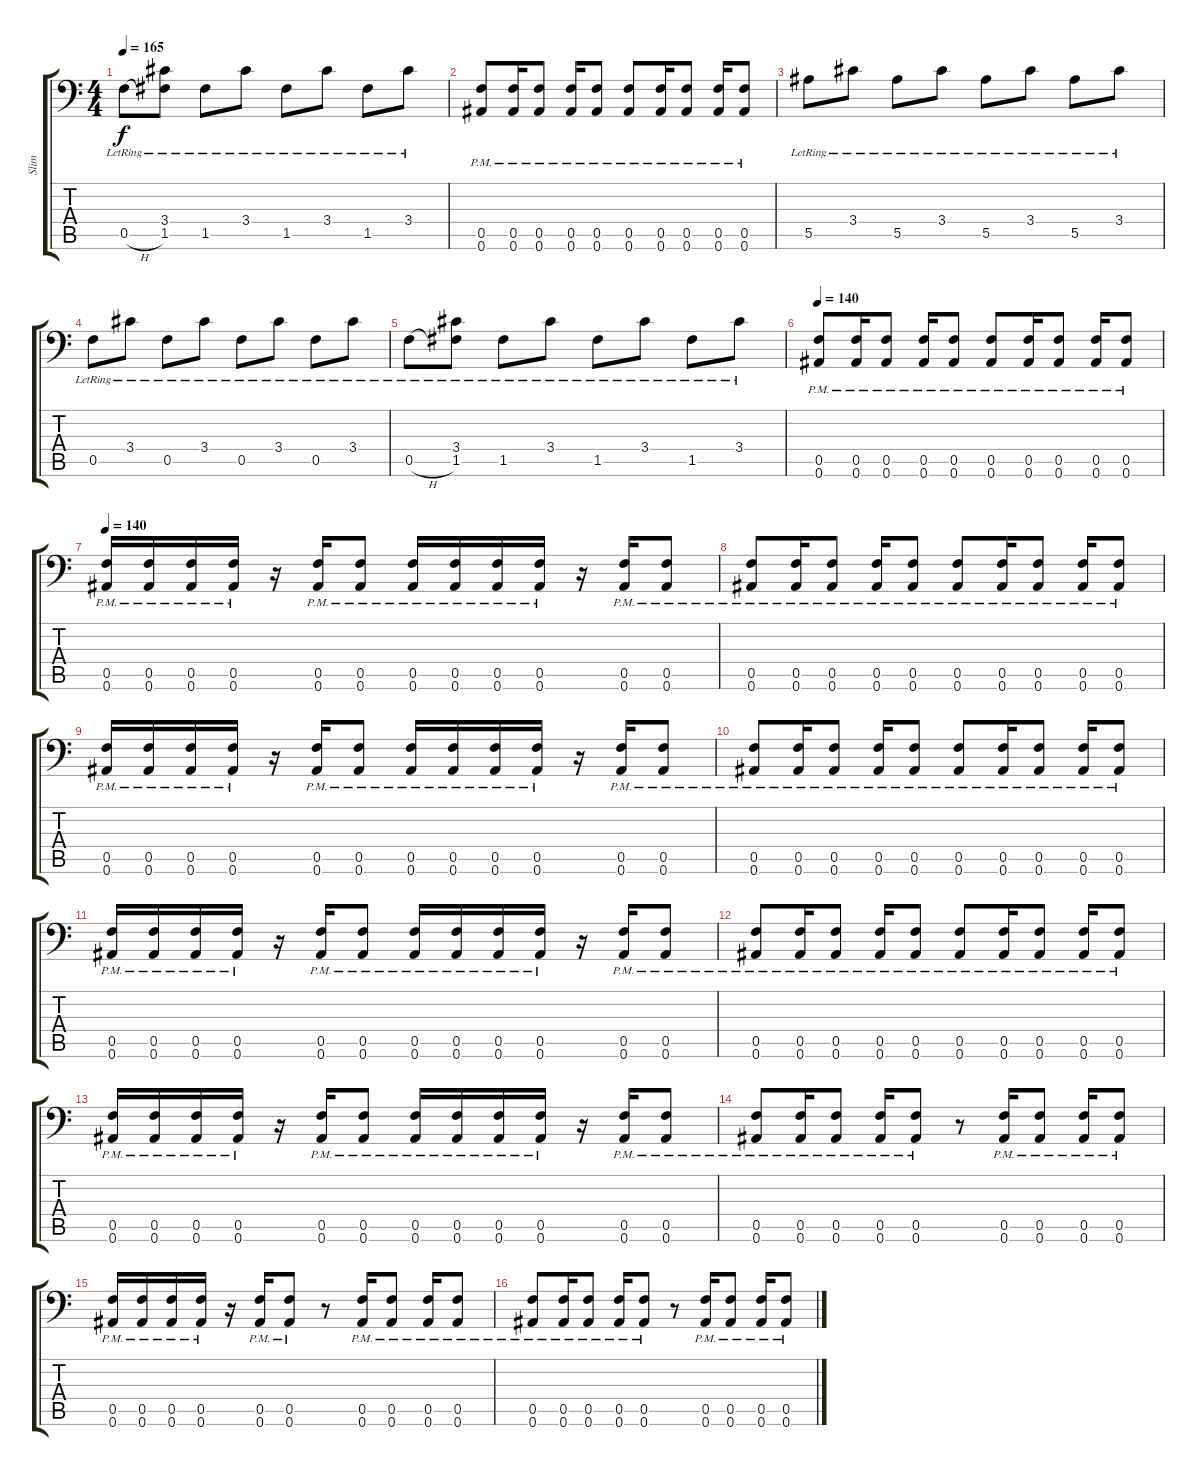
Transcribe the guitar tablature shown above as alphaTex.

\track ("Slim" "Slim") {instrument distortionguitar}
\staff {score tabs}
\tuning (C4 G3 Eb3 Bb2 F2 Bb1) {hide}
\ts (4 4)
\tempo 165
\clef f4
\ks c
0.5{h lr}.8{dy f} (3.4{lr} 1.5{lr}).8 1.5{lr}.8 3.4{lr}.8 1.5{lr}.8 3.4{lr}.8 1.5{lr}.8 3.4{lr}.8 |
(0.5{pm} 0.6{pm}).8{volume 16 balance 0 instrument distortionguitar} (0.5{pm} 0.6{pm}).16 (0.5{pm} 0.6{pm}).8 (0.5{pm} 0.6{pm}).16 (0.5{pm} 0.6{pm}).8 (0.5{pm} 0.6{pm}).8 (0.5{pm} 0.6{pm}).16 (0.5{pm} 0.6{pm}).8 (0.5{pm} 0.6{pm}).16 (0.5{pm} 0.6{pm}).8 |
5.5{lr}.8{volume 8 balance 8 instrument overdrivenguitar} 3.4{lr}.8 5.5{lr}.8 3.4{lr}.8 5.5{lr}.8 3.4{lr}.8 5.5{lr}.8 3.4{lr}.8 |
0.5{lr}.8 3.4{lr}.8 0.5{lr}.8 3.4{lr}.8 0.5{lr}.8 3.4{lr}.8 0.5{lr}.8 3.4{lr}.8 |
0.5{h lr}.8 (3.4{lr} 1.5{lr}).8 1.5{lr}.8 3.4{lr}.8 1.5{lr}.8 3.4{lr}.8 1.5{lr}.8 3.4{lr}.8 |
\tempo 140
(0.5{pm} 0.6{pm}).8{volume 16 instrument distortionguitar} (0.5{pm} 0.6{pm}).16 (0.5{pm} 0.6{pm}).8 (0.5{pm} 0.6{pm}).16 (0.5{pm} 0.6{pm}).8 (0.5{pm} 0.6{pm}).8 (0.5{pm} 0.6{pm}).16 (0.5{pm} 0.6{pm}).8 (0.5{pm} 0.6{pm}).16 (0.5{pm} 0.6{pm}).8 |
\tempo 140
(0.5{pm} 0.6{pm}).16 (0.5{pm} 0.6{pm}).16 (0.5{pm} 0.6{pm}).16 (0.5{pm} 0.6{pm}).16 r.16 (0.5{pm} 0.6{pm}).16 (0.5{pm} 0.6{pm}).8 (0.5{pm} 0.6{pm}).16 (0.5{pm} 0.6{pm}).16 (0.5{pm} 0.6{pm}).16 (0.5{pm} 0.6{pm}).16 r.16 (0.5{pm} 0.6{pm}).16 (0.5{pm} 0.6{pm}).8 |
(0.5{pm} 0.6{pm}).8 (0.5{pm} 0.6{pm}).16 (0.5{pm} 0.6{pm}).8 (0.5{pm} 0.6{pm}).16 (0.5{pm} 0.6{pm}).8 (0.5{pm} 0.6{pm}).8 (0.5{pm} 0.6{pm}).16 (0.5{pm} 0.6{pm}).8 (0.5{pm} 0.6{pm}).16 (0.5{pm} 0.6{pm}).8 |
(0.5{pm} 0.6{pm}).16 (0.5{pm} 0.6{pm}).16 (0.5{pm} 0.6{pm}).16 (0.5{pm} 0.6{pm}).16 r.16 (0.5{pm} 0.6{pm}).16 (0.5{pm} 0.6{pm}).8 (0.5{pm} 0.6{pm}).16 (0.5{pm} 0.6{pm}).16 (0.5{pm} 0.6{pm}).16 (0.5{pm} 0.6{pm}).16 r.16 (0.5{pm} 0.6{pm}).16 (0.5{pm} 0.6{pm}).8 |
(0.5{pm} 0.6{pm}).8 (0.5{pm} 0.6{pm}).16 (0.5{pm} 0.6{pm}).8 (0.5{pm} 0.6{pm}).16 (0.5{pm} 0.6{pm}).8 (0.5{pm} 0.6{pm}).8 (0.5{pm} 0.6{pm}).16 (0.5{pm} 0.6{pm}).8 (0.5{pm} 0.6{pm}).16 (0.5{pm} 0.6{pm}).8 |
(0.5{pm} 0.6{pm}).16 (0.5{pm} 0.6{pm}).16 (0.5{pm} 0.6{pm}).16 (0.5{pm} 0.6{pm}).16 r.16 (0.5{pm} 0.6{pm}).16 (0.5{pm} 0.6{pm}).8 (0.5{pm} 0.6{pm}).16 (0.5{pm} 0.6{pm}).16 (0.5{pm} 0.6{pm}).16 (0.5{pm} 0.6{pm}).16 r.16 (0.5{pm} 0.6{pm}).16 (0.5{pm} 0.6{pm}).8 |
(0.5{pm} 0.6{pm}).8 (0.5{pm} 0.6{pm}).16 (0.5{pm} 0.6{pm}).8 (0.5{pm} 0.6{pm}).16 (0.5{pm} 0.6{pm}).8 (0.5{pm} 0.6{pm}).8 (0.5{pm} 0.6{pm}).16 (0.5{pm} 0.6{pm}).8 (0.5{pm} 0.6{pm}).16 (0.5{pm} 0.6{pm}).8 |
(0.5{pm} 0.6{pm}).16 (0.5{pm} 0.6{pm}).16 (0.5{pm} 0.6{pm}).16 (0.5{pm} 0.6{pm}).16 r.16 (0.5{pm} 0.6{pm}).16 (0.5{pm} 0.6{pm}).8 (0.5{pm} 0.6{pm}).16 (0.5{pm} 0.6{pm}).16 (0.5{pm} 0.6{pm}).16 (0.5{pm} 0.6{pm}).16 r.16 (0.5{pm} 0.6{pm}).16 (0.5{pm} 0.6{pm}).8 |
(0.5{pm} 0.6{pm}).8 (0.5{pm} 0.6{pm}).16 (0.5{pm} 0.6{pm}).8 (0.5{pm} 0.6{pm}).16 (0.5{pm} 0.6{pm}).8 r.8 (0.5{pm} 0.6{pm}).16 (0.5{pm} 0.6{pm}).8 (0.5{pm} 0.6{pm}).16 (0.5{pm} 0.6{pm}).8 |
(0.5{pm} 0.6{pm}).16 (0.5{pm} 0.6{pm}).16 (0.5{pm} 0.6{pm}).16 (0.5{pm} 0.6{pm}).16 r.16 (0.5{pm} 0.6{pm}).16 (0.5{pm} 0.6{pm}).8 r.8 (0.5{pm} 0.6{pm}).16 (0.5{pm} 0.6{pm}).8 (0.5{pm} 0.6{pm}).16 (0.5{pm} 0.6{pm}).8 |
(0.5{pm} 0.6{pm}).8 (0.5{pm} 0.6{pm}).16 (0.5{pm} 0.6{pm}).8 (0.5{pm} 0.6{pm}).16 (0.5{pm} 0.6{pm}).8 r.8 (0.5{pm} 0.6{pm}).16 (0.5{pm} 0.6{pm}).8 (0.5{pm} 0.6{pm}).16 (0.5{pm} 0.6{pm}).8
